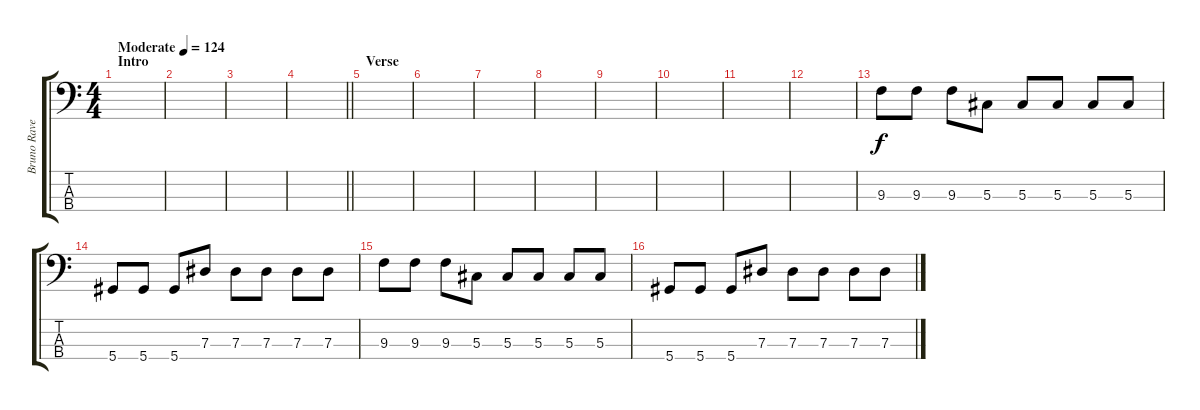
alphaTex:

\track ("Bruno Ravel" "Bruno Rave") {instrument electricbassfinger}
\staff {score tabs}
\tuning (Gb2 Db2 Ab1 Eb1) {hide}
\ts (4 4)
\section ("" "Intro")
\tempo (124 "Moderate")
\clef f4
\ks c
|
|
|
\barLineRight lightlight
|
\section ("" "Verse")
|
|
|
|
|
|
|
|
9.3.8 9.3.8 9.3.8 5.3.8 5.3.8 5.3.8 5.3.8 5.3.8 |
5.4.8 5.4.8 5.4.8 7.3.8 7.3.8 7.3.8 7.3.8 7.3.8 |
9.3.8 9.3.8 9.3.8 5.3.8 5.3.8 5.3.8 5.3.8 5.3.8 |
5.4.8 5.4.8 5.4.8 7.3.8 7.3.8 7.3.8 7.3.8 7.3.8
